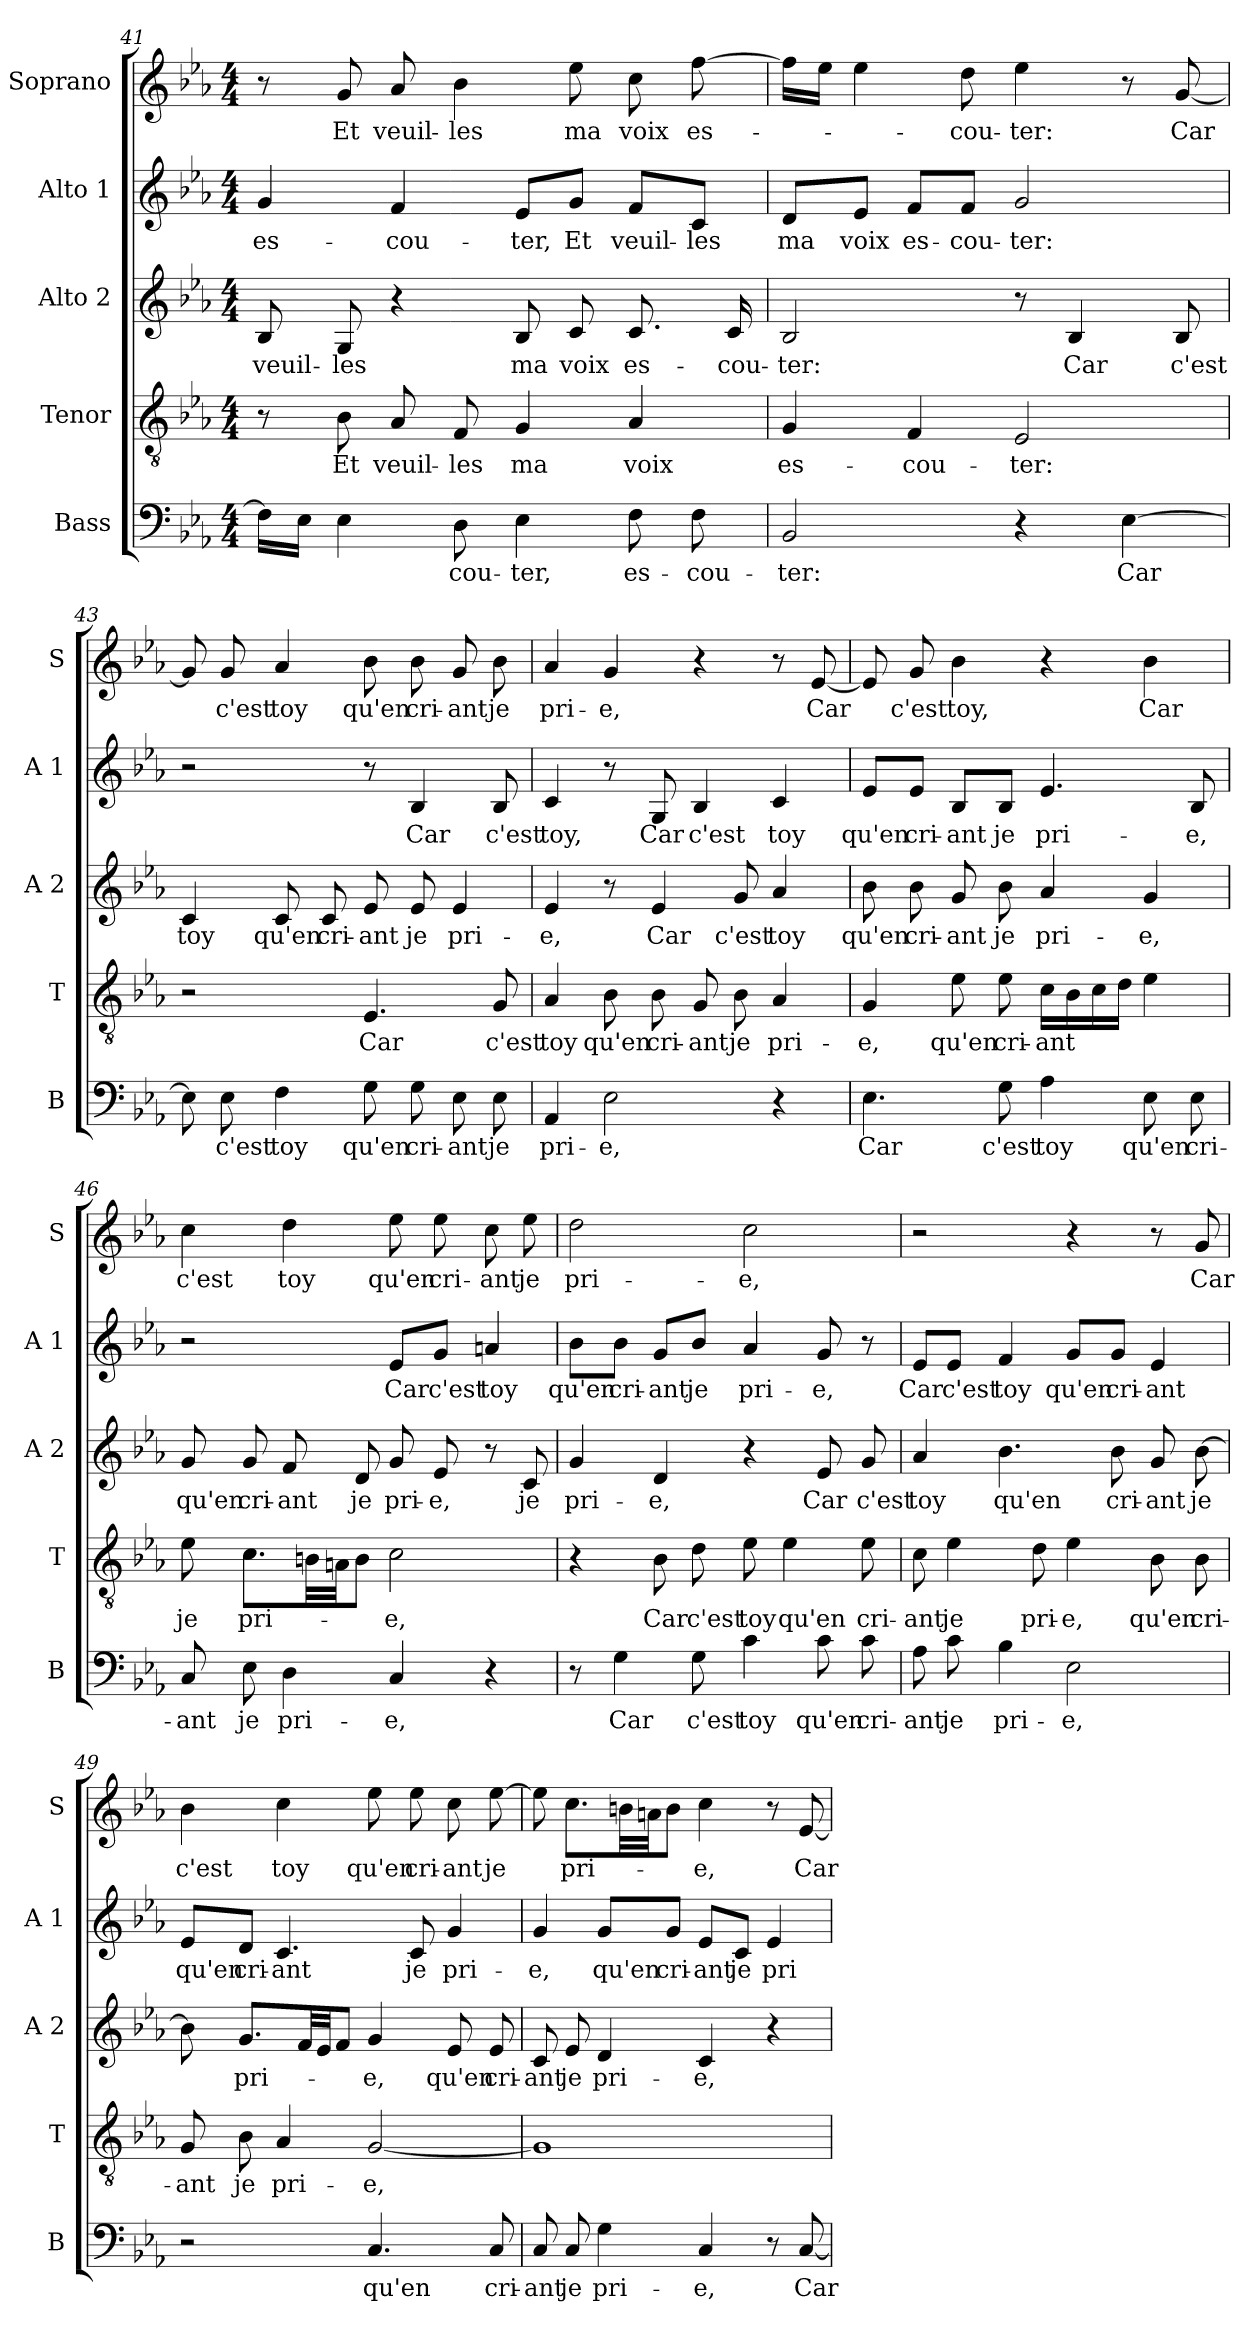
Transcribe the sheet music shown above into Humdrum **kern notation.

**kern	**text	**kern	**text	**kern	**text	**kern	**text	**kern	**text
*part5	*part5	*part4	*part4	*part3	*part3	*part2	*part2	*part1	*part1
*staff5	*staff5	*staff4	*staff4	*staff3	*staff3	*staff2	*staff2	*staff1	*staff1
*I"Bass	*	*I"Tenor	*	*I"Alto 2	*	*I"Alto 1	*	*I"Soprano	*
*I'B	*	*I'T	*	*I'A 2	*	*I'A 1	*	*I'S	*
*clefF4	*	*clefGv2	*	*clefG2	*	*clefG2	*	*clefG2	*
*k[b-e-a-]	*	*k[b-e-a-]	*	*k[b-e-a-]	*	*k[b-e-a-]	*	*k[b-e-a-]	*
*E-:	*	*E-:	*	*E-:	*	*E-:	*	*E-:	*
*M4/4	*	*M4/4	*	*M4/4	*	*M4/4	*	*M4/4	*
=41	=41	=41	=41	=41	=41	=41	=41	=41	=41
!	!	!	!	!	!LO:LY:b	!	!LO:LY:b	!	!
16F\LL]	.	8r	.	8B-/	veuil-	4g/	es-	8r	.
16E-\JJ	.	.	.	.	.	.	.	.	.
!	!	!	!LO:LY:b	!	!LO:LY:b	!	!	!	!LO:LY:b
4E-\	.	8B-\	Et	8G/	-les	.	.	8g/	Et
!	!	!	!LO:LY:b	!	!	!	!LO:LY:b	!	!LO:LY:b
.	.	8A-/	veuil-	4r	.	4f/	-cou-	8a-/	veuil-
!	!LO:LY:b	!	!LO:LY:b	!	!	!	!	!	!LO:LY:b
8D\	-cou-	8F/	-les	.	.	.	.	4b-\	-les
!	!LO:LY:b	!	!LO:LY:b	!	!LO:LY:b	!	!LO:LY:b	!	!
4E-\	-ter,	4G/	ma	8B-/	ma	8e-/L	-ter,	.	.
!	!	!	!	!	!LO:LY:b	!	!LO:LY:b	!	!LO:LY:b
.	.	.	.	8c/	voix	8g/J	Et	8ee-\	ma
!	!LO:LY:b	!	!LO:LY:b	!	!LO:LY:b	!	!LO:LY:b	!	!LO:LY:b
8F\	es-	4A-/	voix	8.c/	es-	8f/L	veuil-	8cc\	voix
!	!LO:LY:b	!	!	!	!	!	!LO:LY:b	!	!LO:LY:b
8F\	-cou-	.	.	.	.	8c/J	-les	[8ff\	es-
!	!	!	!	!	!LO:LY:b	!	!	!	!
.	.	.	.	16c/	-cou-	.	.	.	.
=42	=42	=42	=42	=42	=42	=42	=42	=42	=42
!	!LO:LY:b	!	!LO:LY:b	!	!LO:LY:b	!	!LO:LY:b	!	!
2BB-/	-ter:	4G/	es-	2B-/	-ter:	8d/L	ma	16ff\LL]	.
.	.	.	.	.	.	.	.	16ee-\JJ	.
!	!	!	!	!	!	!	!LO:LY:b	!	!
.	.	.	.	.	.	8e-/J	voix	4ee-\	.
!	!	!	!LO:LY:b	!	!	!	!LO:LY:b	!	!
.	.	4F/	-cou-	.	.	8f/L	es-	.	.
!	!	!	!	!	!	!	!LO:LY:b	!	!LO:LY:b
.	.	.	.	.	.	8f/J	-cou-	8dd\	-cou-
!	!	!	!LO:LY:b	!	!	!	!LO:LY:b	!	!LO:LY:b
4r	.	2E-/	-ter:	8r	.	2g/	-ter:	4ee-\	-ter:
!	!	!	!	!	!LO:LY:b	!	!	!	!
.	.	.	.	4B-/	Car	.	.	.	.
!	!LO:LY:b	!	!	!	!	!	!	!	!
[4E-\	Car	.	.	.	.	.	.	8r	.
!	!	!	!	!	!LO:LY:b	!	!	!	!LO:LY:b
.	.	.	.	8B-/	c'est	.	.	[8g/	Car
!!LO:LB:g=z
=43	=43	=43	=43	=43	=43	=43	=43	=43	=43
!	!	!	!	!	!LO:LY:b	!	!	!	!
8E-\]	.	2r	.	4c/	toy	2r	.	8g/]	.
!	!LO:LY:b	!	!	!	!	!	!	!	!LO:LY:b
8E-\	c'est	.	.	.	.	.	.	8g/	c'est
!	!LO:LY:b	!	!	!	!LO:LY:b	!	!	!	!LO:LY:b
4F\	toy	.	.	8c/	qu'en	.	.	4a-/	toy
!	!	!	!	!	!LO:LY:b	!	!	!	!
.	.	.	.	8c/	cri-	.	.	.	.
!	!LO:LY:b	!	!LO:LY:b	!	!LO:LY:b	!	!	!	!LO:LY:b
8G\	qu'en	4.E-/	Car	8e-/	-ant	8r	.	8b-\	qu'en
!	!LO:LY:b	!	!	!	!LO:LY:b	!	!LO:LY:b	!	!LO:LY:b
8G\	cri-	.	.	8e-/	je	4B-/	Car	8b-\	cri-
!	!LO:LY:b	!	!	!	!LO:LY:b	!	!	!	!LO:LY:b
8E-\	-ant	.	.	4e-/	pri-	.	.	8g/	-ant
!	!LO:LY:b	!	!LO:LY:b	!	!	!	!LO:LY:b	!	!LO:LY:b
8E-\	je	8G/	c'est	.	.	8B-/	c'est	8b-\	je
=44	=44	=44	=44	=44	=44	=44	=44	=44	=44
!	!LO:LY:b	!	!LO:LY:b	!	!LO:LY:b	!	!LO:LY:b	!	!LO:LY:b
4AA-/	pri-	4A-/	toy	4e-/	-e,	4c/	toy,	4a-/	pri-
!	!LO:LY:b	!	!LO:LY:b	!	!	!	!	!	!LO:LY:b
2E-\	-e,	8B-\	qu'en	8r	.	8r	.	4g/	-e,
!	!	!	!LO:LY:b	!	!LO:LY:b	!	!LO:LY:b	!	!
.	.	8B-\	cri-	4e-/	Car	8G/	Car	.	.
!	!	!	!LO:LY:b	!	!	!	!LO:LY:b	!	!
.	.	8G/	-ant	.	.	4B-/	c'est	4r	.
!	!	!	!LO:LY:b	!	!LO:LY:b	!	!	!	!
.	.	8B-\	je	8g/	c'est	.	.	.	.
!	!	!	!LO:LY:b	!	!LO:LY:b	!	!LO:LY:b	!	!
4r	.	4A-/	pri-	4a-/	toy	4c/	toy	8r	.
!	!	!	!	!	!	!	!	!	!LO:LY:b
.	.	.	.	.	.	.	.	[8e-/	Car
=45	=45	=45	=45	=45	=45	=45	=45	=45	=45
!	!LO:LY:b	!	!LO:LY:b	!	!LO:LY:b	!	!LO:LY:b	!	!
4.E-\	Car	4G/	-e,	8b-\	qu'en	8e-/L	qu'en	8e-/]	.
!	!	!	!	!	!LO:LY:b	!	!LO:LY:b	!	!LO:LY:b
.	.	.	.	8b-\	cri-	8e-/J	cri-	8g/	c'est
!	!	!	!LO:LY:b	!	!LO:LY:b	!	!LO:LY:b	!	!LO:LY:b
.	.	8e-\	qu'en	8g/	-ant	8B-/L	-ant	4b-\	toy,
!	!LO:LY:b	!	!LO:LY:b	!	!LO:LY:b	!	!LO:LY:b	!	!
8G\	c'est	8e-\	cri-	8b-\	je	8B-/J	je	.	.
!	!LO:LY:b	!	!LO:LY:b	!	!LO:LY:b	!	!LO:LY:b	!	!
4A-\	toy	16c\LL	-ant	4a-/	pri-	4.e-/	pri-	4r	.
.	.	16B-\	.	.	.	.	.	.	.
.	.	16c\	.	.	.	.	.	.	.
.	.	16d\JJ	.	.	.	.	.	.	.
!	!LO:LY:b	!	!	!	!LO:LY:b	!	!	!	!LO:LY:b
8E-\	qu'en	4e-\	.	4g/	-e,	.	.	4b-\	Car
!	!LO:LY:b	!	!	!	!	!	!LO:LY:b	!	!
8E-\	cri-	.	.	.	.	8B-/	-e,	.	.
!!LO:LB:g=z
=46	=46	=46	=46	=46	=46	=46	=46	=46	=46
!	!LO:LY:b	!	!LO:LY:b	!	!LO:LY:b	!	!	!	!LO:LY:b
8C/	-ant	8e-\	je	8g/	qu'en	2r	.	4cc\	c'est
!	!LO:LY:b	!	!LO:LY:b	!	!LO:LY:b	!	!	!	!
8E-\	je	8.c\L	pri-	8g/	cri-	.	.	.	.
!	!LO:LY:b	!	!	!	!LO:LY:b	!	!	!	!LO:LY:b
4D\	pri-	.	.	8f/	-ant	.	.	4dd\	toy
.	.	32Bn\LL	.	.	.	.	.	.	.
.	.	32An\JJ	.	.	.	.	.	.	.
!	!	!	!	!	!LO:LY:b	!	!	!	!
.	.	8B\J	.	8d/	je	.	.	.	.
!	!LO:LY:b	!	!LO:LY:b	!	!LO:LY:b	!	!LO:LY:b	!	!LO:LY:b
4C/	-e,	2c\	-e,	8g/	pri-	8e-/L	Car	8ee-\	qu'en
!	!	!	!	!	!LO:LY:b	!	!LO:LY:b	!	!LO:LY:b
.	.	.	.	8e-/	-e,	8g/J	c'est	8ee-\	cri-
!	!	!	!	!	!	!	!LO:LY:b	!	!LO:LY:b
4r	.	.	.	8r	.	4an/	toy	8cc\	-ant
!	!	!	!	!	!LO:LY:b	!	!	!	!LO:LY:b
.	.	.	.	8c/	je	.	.	8ee-\	je
=47	=47	=47	=47	=47	=47	=47	=47	=47	=47
!	!	!	!	!	!LO:LY:b	!	!LO:LY:b	!	!LO:LY:b
8r	.	4r	.	4g/	pri-	8b-\L	qu'en	2dd\	pri-
!	!LO:LY:b	!	!	!	!	!	!LO:LY:b	!	!
4G\	Car	.	.	.	.	8b-\J	cri-	.	.
!	!	!	!LO:LY:b	!	!LO:LY:b	!	!LO:LY:b	!	!
.	.	8B-\	Car	4d/	-e,	8g/L	-ant	.	.
!	!LO:LY:b	!	!LO:LY:b	!	!	!	!LO:LY:b	!	!
8G\	c'est	8d\	c'est	.	.	8b-/J	je	.	.
!	!LO:LY:b	!	!LO:LY:b	!	!	!	!LO:LY:b	!	!LO:LY:b
4c\	toy	8e-\	toy	4r	.	4a-/	pri-	2cc\	-e,
!	!	!	!LO:LY:b	!	!	!	!	!	!
.	.	4e-\	qu'en	.	.	.	.	.	.
!	!LO:LY:b	!	!	!	!LO:LY:b	!	!LO:LY:b	!	!
8c\	qu'en	.	.	8e-/	Car	8g/	-e,	.	.
!	!LO:LY:b	!	!LO:LY:b	!	!LO:LY:b	!	!	!	!
8c\	cri-	8e-\	cri-	8g/	c'est	8r	.	.	.
=48	=48	=48	=48	=48	=48	=48	=48	=48	=48
!	!LO:LY:b	!	!LO:LY:b	!	!LO:LY:b	!	!LO:LY:b	!	!
8A-\	-ant	8c\	-ant	4a-/	toy	8e-/L	Car	2r	.
!	!LO:LY:b	!	!LO:LY:b	!	!	!	!LO:LY:b	!	!
8c\	je	4e-\	je	.	.	8e-/J	c'est	.	.
!	!LO:LY:b	!	!	!	!LO:LY:b	!	!LO:LY:b	!	!
4B-\	pri-	.	.	4.b-\	qu'en	4f/	toy	.	.
!	!	!	!LO:LY:b	!	!	!	!	!	!
.	.	8d\	pri-	.	.	.	.	.	.
!	!LO:LY:b	!	!LO:LY:b	!	!	!	!LO:LY:b	!	!
2E-\	-e,	4e-\	-e,	.	.	8g/L	qu'en	4r	.
!	!	!	!	!	!LO:LY:b	!	!LO:LY:b	!	!
.	.	.	.	8b-\	cri-	8g/J	cri-	.	.
!	!	!	!LO:LY:b	!	!LO:LY:b	!	!LO:LY:b	!	!
.	.	8B-\	qu'en	8g/	-ant	4e-/	-ant	8r	.
!	!	!	!LO:LY:b	!	!LO:LY:b	!	!	!	!LO:LY:b
.	.	8B-\	cri-	[8b-\	je	.	.	8g/	Car
!!LO:PB:g=z
=49	=49	=49	=49	=49	=49	=49	=49	=49	=49
!	!	!	!LO:LY:b	!	!	!	!LO:LY:b	!	!LO:LY:b
2r	.	8G/	-ant	8b-\]	.	8e-/L	qu'en	4b-\	c'est
!	!	!	!LO:LY:b	!	!LO:LY:b	!	!LO:LY:b	!	!
.	.	8B-\	je	8.g/L	pri-	8d/J	cri-	.	.
!	!	!	!LO:LY:b	!	!	!	!LO:LY:b	!	!LO:LY:b
.	.	4A-/	pri-	.	.	4.c/	-ant	4cc\	toy
.	.	.	.	32f/LL	.	.	.	.	.
.	.	.	.	32e-/JJ	.	.	.	.	.
.	.	.	.	8f/J	.	.	.	.	.
!	!LO:LY:b	!	!LO:LY:b	!	!LO:LY:b	!	!	!	!LO:LY:b
4.C/	qu'en	[2G/	-e,	4g/	-e,	.	.	8ee-\	qu'en
!	!	!	!	!	!	!	!LO:LY:b	!	!LO:LY:b
.	.	.	.	.	.	8c/	je	8ee-\	cri-
!	!	!	!	!	!LO:LY:b	!	!LO:LY:b	!	!LO:LY:b
.	.	.	.	8e-/	qu'en	4g/	pri-	8cc\	-ant
!	!LO:LY:b	!	!	!	!LO:LY:b	!	!	!	!LO:LY:b
8C/	cri-	.	.	8e-/	cri-	.	.	[8ee-\	je
=50	=50	=50	=50	=50	=50	=50	=50	=50	=50
!	!LO:LY:b	!	!	!	!LO:LY:b	!	!LO:LY:b	!	!
8C/	-ant	1G]	.	8c/	-ant	4g/	-e,	8ee-\]	.
!	!LO:LY:b	!	!	!	!LO:LY:b	!	!	!	!LO:LY:b
8C/	je	.	.	8e-/	je	.	.	8.cc\L	pri-
!	!LO:LY:b	!	!	!	!LO:LY:b	!	!LO:LY:b	!	!
4G\	pri-	.	.	4d/	pri-	8g/L	qu'en	.	.
.	.	.	.	.	.	.	.	32bn\LL	.
.	.	.	.	.	.	.	.	32an\JJ	.
!	!	!	!	!	!	!	!LO:LY:b	!	!
.	.	.	.	.	.	8g/J	cri-	8b\J	.
!	!LO:LY:b	!	!	!	!LO:LY:b	!	!LO:LY:b	!	!LO:LY:b
4C/	-e,	.	.	4c/	-e,	8e-/L	-ant	4cc\	-e,
!	!	!	!	!	!	!	!LO:LY:b	!	!
.	.	.	.	.	.	8c/J	je	.	.
!	!	!	!	!	!	!	!LO:LY:b	!	!
8r	.	.	.	4r	.	4e-/	pri-	8r	.
!	!LO:LY:b	!	!	!	!	!	!	!	!LO:LY:b
[8C/	Car	.	.	.	.	.	.	[8e-/	Car
=	=	=	=	=	=	=	=	=	=
*-	*-	*-	*-	*-	*-	*-	*-	*-	*-
